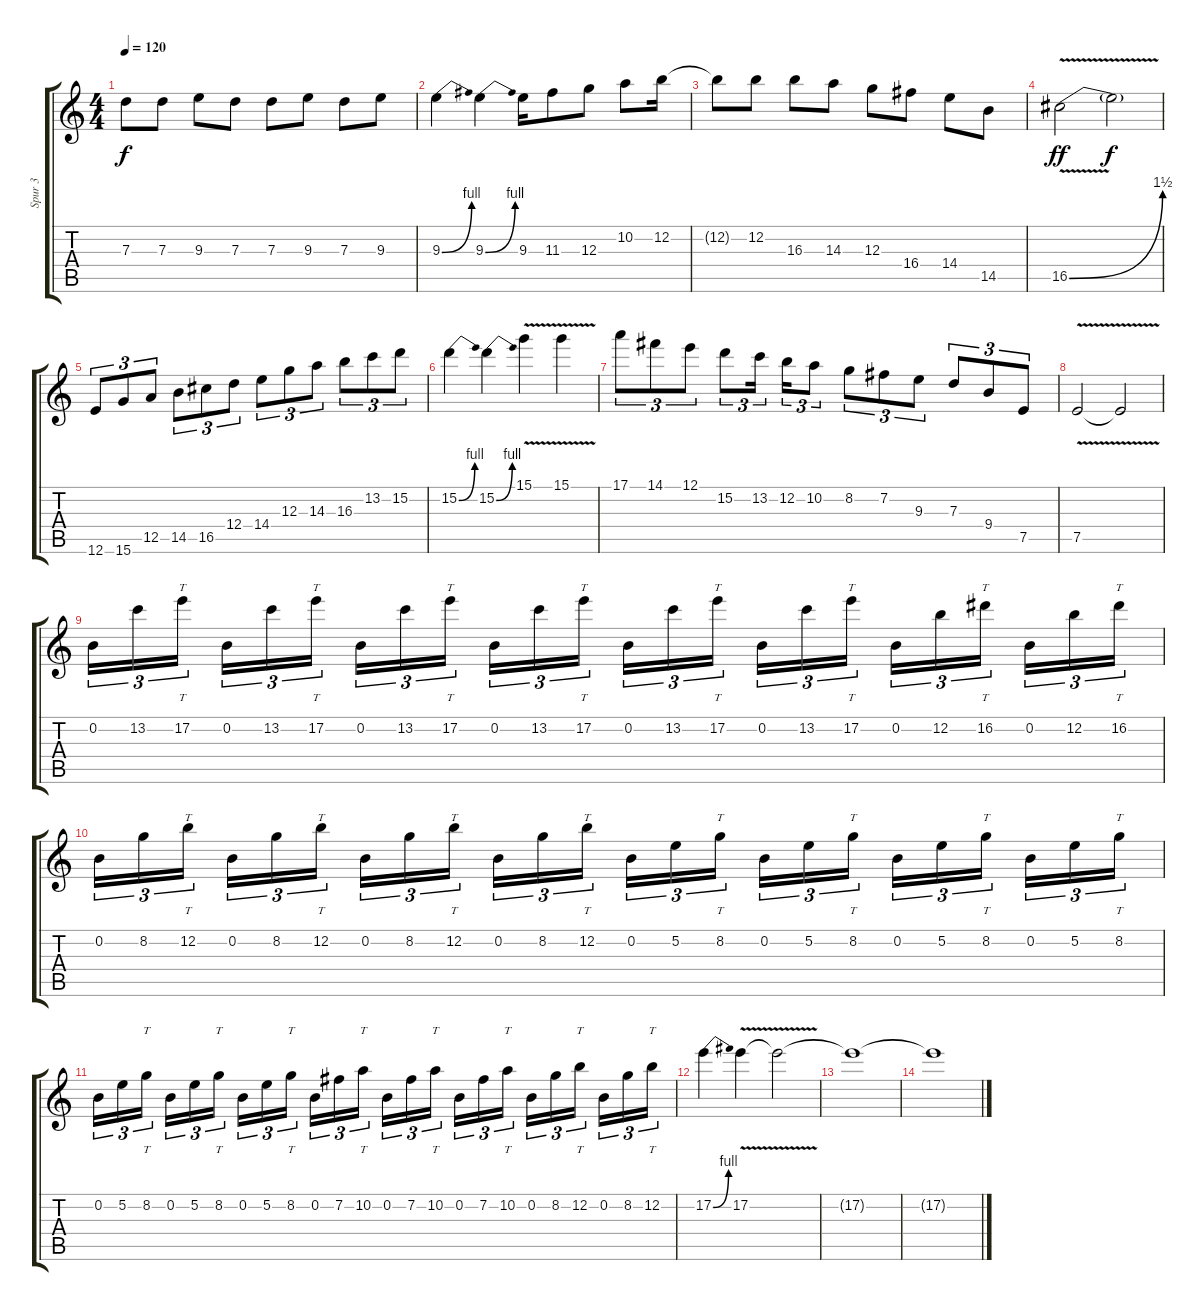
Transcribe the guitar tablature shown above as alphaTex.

\track ("Spur 3" "Spur 3") {instrument acousticguitarsteel}
\staff {score tabs}
\tuning (E4 B3 G3 D3 A2 E2) {hide}
\ts (4 4)
\tempo 120
\clef g2
\ks c
7.3.8{dy f instrument overdrivenguitar} 7.3.8 9.3.8 7.3.8 7.3.8 9.3.8 7.3.8 9.3.8 |
9.3{be (bend 0 0 60 4)}.4 9.3{be (bend 0 0 60 4)}.4 9.3.16 11.3.8 12.3.8 10.2.8 12.2.16 |
12.2{t}.8 12.2.8 16.3.8 14.3.8 12.3.8 16.4.8 14.4.8 14.5.8 |
16.5{be (bend 0 0 60 6) v}.2{dy ff} 16.5{t}.2{dy f} |
12.6.8{tu (3 2) instrument overdrivenguitar} 15.6.8{tu (3 2)} 12.5.8{tu (3 2)} 14.5.8{tu (3 2)} 16.5.8{tu (3 2)} 12.4.8{tu (3 2)} 14.4.8{tu (3 2)} 12.3.8{tu (3 2)} 14.3.8{tu (3 2)} 16.3.8{tu (3 2)} 13.2.8{tu (3 2)} 15.2.8{tu (3 2)} |
15.2{be (bend 0 0 60 4)}.4 15.2{be (bend 0 0 60 4)}.4 15.1{v}.4 15.1{v}.4 |
17.1.8{tu (3 2)} 14.1.8{tu (3 2)} 12.1.8{tu (3 2)} 15.2.8{tu (3 2)} 13.2.16{tu (3 2)} 12.2.16{tu (3 2)} 10.2.8{tu (3 2)} 8.2.8{tu (3 2)} 7.2.8{tu (3 2)} 9.3.8{tu (3 2)} 7.3.8{tu (3 2)} 9.4.8{tu (3 2)} 7.5.8{tu (3 2)} |
7.5{v}.2 7.5{t}.2 |
0.2.16{tu (3 2)} 13.2.16{tu (3 2)} 17.2.16{tt tu (3 2)} 0.2.16{tu (3 2)} 13.2.16{tu (3 2)} 17.2.16{tt tu (3 2)} 0.2.16{tu (3 2)} 13.2.16{tu (3 2)} 17.2.16{tt tu (3 2)} 0.2.16{tu (3 2)} 13.2.16{tu (3 2)} 17.2.16{tt tu (3 2)} 0.2.16{tu (3 2)} 13.2.16{tu (3 2)} 17.2.16{tt tu (3 2)} 0.2.16{tu (3 2)} 13.2.16{tu (3 2)} 17.2.16{tt tu (3 2)} 0.2.16{tu (3 2)} 12.2.16{tu (3 2)} 16.2.16{tt tu (3 2)} 0.2.16{tu (3 2)} 12.2.16{tu (3 2)} 16.2.16{tt tu (3 2)} |
0.2.16{tu (3 2)} 8.2.16{tu (3 2)} 12.2.16{tt tu (3 2)} 0.2.16{tu (3 2)} 8.2.16{tu (3 2)} 12.2.16{tt tu (3 2)} 0.2.16{tu (3 2)} 8.2.16{tu (3 2)} 12.2.16{tt tu (3 2)} 0.2.16{tu (3 2)} 8.2.16{tu (3 2)} 12.2.16{tt tu (3 2)} 0.2.16{tu (3 2)} 5.2.16{tu (3 2)} 8.2.16{tt tu (3 2)} 0.2.16{tu (3 2)} 5.2.16{tu (3 2)} 8.2.16{tt tu (3 2)} 0.2.16{tu (3 2)} 5.2.16{tu (3 2)} 8.2.16{tt tu (3 2)} 0.2.16{tu (3 2)} 5.2.16{tu (3 2)} 8.2.16{tt tu (3 2)} |
0.2.16{tu (3 2)} 5.2.16{tu (3 2)} 8.2.16{tt tu (3 2)} 0.2.16{tu (3 2)} 5.2.16{tu (3 2)} 8.2.16{tt tu (3 2)} 0.2.16{tu (3 2)} 5.2.16{tu (3 2)} 8.2.16{tt tu (3 2)} 0.2.16{tu (3 2)} 7.2.16{tu (3 2)} 10.2.16{tt tu (3 2)} 0.2.16{tu (3 2)} 7.2.16{tu (3 2)} 10.2.16{tt tu (3 2)} 0.2.16{tu (3 2)} 7.2.16{tu (3 2)} 10.2.16{tt tu (3 2)} 0.2.16{tu (3 2)} 8.2.16{tu (3 2)} 12.2.16{tt tu (3 2)} 0.2.16{tu (3 2)} 8.2.16{tu (3 2)} 12.2.16{tt tu (3 2)} |
17.2{be (bend 0 0 60 4)}.4 17.2{v}.4 17.2{t}.2 |
17.2{t}.1 |
17.2{t}.1
